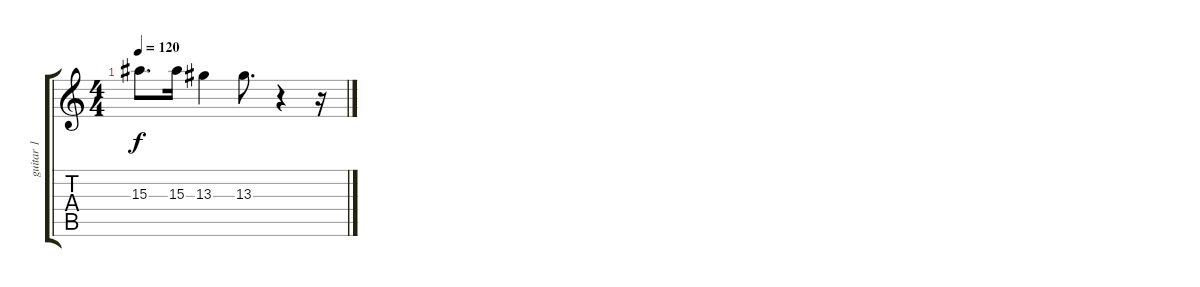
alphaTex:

\track ("guitar 1" "guitar 1") {instrument electricguitarclean}
\staff {score tabs}
\tuning (E4 B3 G3 D3 A2 E2) {hide}
\ts (4 4)
\tempo 120
\clef g2
\ks c
15.3.8{d dy f} 15.3.16 13.3.4 13.3.8{d} r.4 r.16
